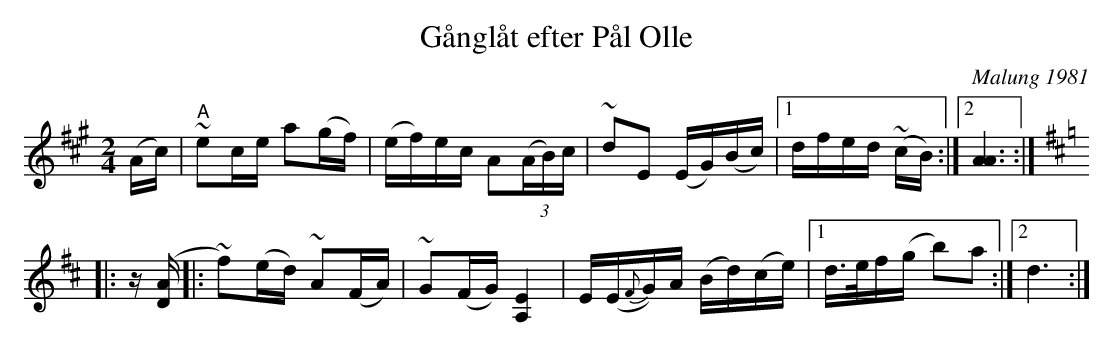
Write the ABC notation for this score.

X:1
T: G\aangl\aat efter P\aal Olle
O: Malung 1981
M: 2/4
L: 1/16
K: A
(Ac) |\
"A"~e2ce a2(gf) | (ef)ec A2(3(AB)c | ~d2E2 (EG)(Bc) |\
[1 dfed (~cB) :|[2 [A6A6] :| [K:=g]
K: D
|: z([AD] |:\
~f2)(ed) ~A2(FA) | ~G2(FG) [E4A,4] | E(E{F}G)A (Bd)(ce) |\
[1 d>ef(g b2)a2 :|[2 d6 :|
